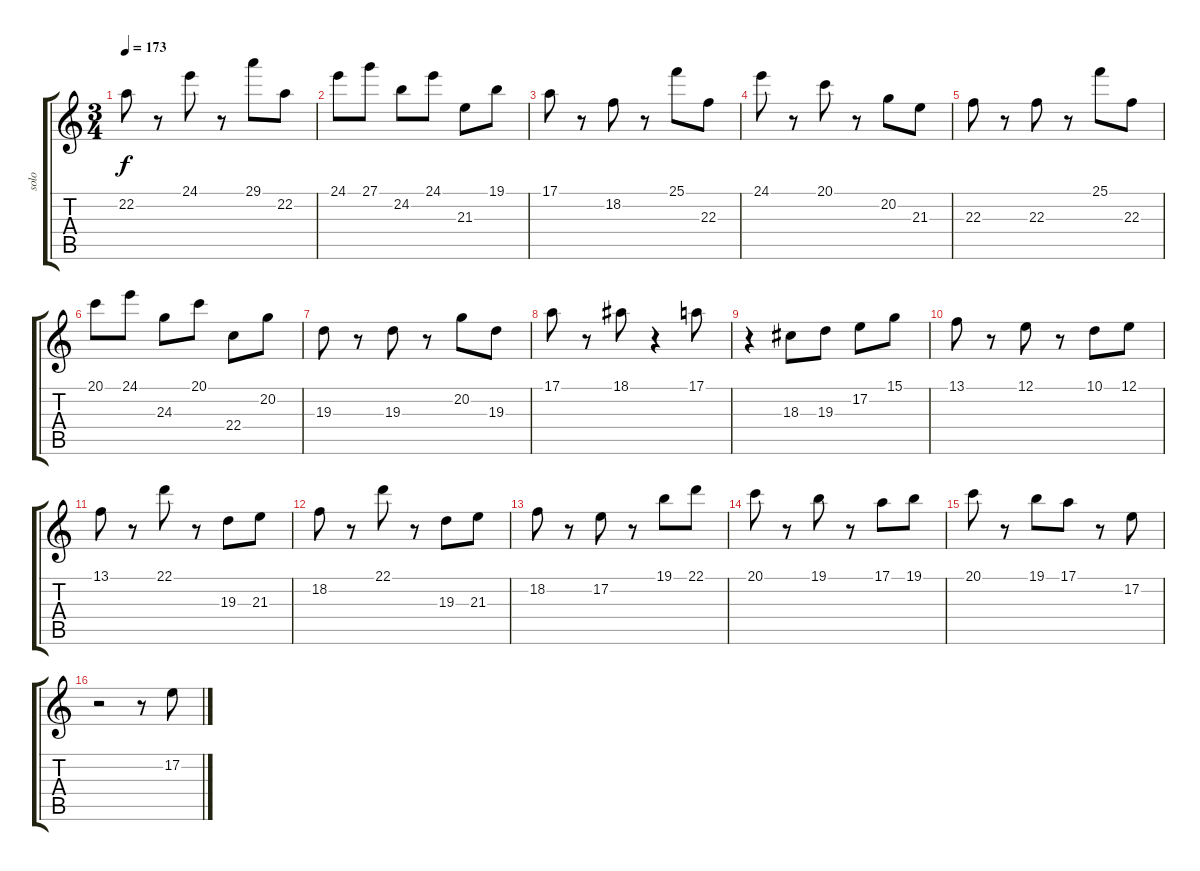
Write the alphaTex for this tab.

\track ("solo" "solo") {instrument honkytonkpiano}
\staff {score tabs}
\tuning (E4 B3 G3 D3 A2 E2) {hide}
\ts (3 4)
\tempo 173
\clef g2
\ks c
22.2.8{dy f} r.8 24.1.8 r.8 29.1.8 22.2.8 |
24.1.8 27.1.8 24.2.8 24.1.8 21.3.8 19.1.8 |
17.1.8 r.8 18.2.8 r.8 25.1.8 22.3.8 |
24.1.8 r.8 20.1.8 r.8 20.2.8 21.3.8 |
22.3.8 r.8 22.3.8 r.8 25.1.8 22.3.8 |
20.1.8 24.1.8 24.3.8 20.1.8 22.4.8 20.2.8 |
19.3.8 r.8 19.3.8 r.8 20.2.8 19.3.8 |
17.1.8 r.8 18.1.8 r.4 17.1.8 |
r.4 18.3.8 19.3.8 17.2.8 15.1.8 |
13.1.8 r.8 12.1.8 r.8 10.1.8 12.1.8 |
13.1.8 r.8 22.1.8 r.8 19.3.8 21.3.8 |
18.2.8 r.8 22.1.8 r.8 19.3.8 21.3.8 |
18.2.8 r.8 17.2.8 r.8 19.1.8 22.1.8 |
20.1.8 r.8 19.1.8 r.8 17.1.8 19.1.8 |
20.1.8 r.8 19.1.8 17.1.8 r.8 17.2.8 |
r.2 r.8 17.2.8
